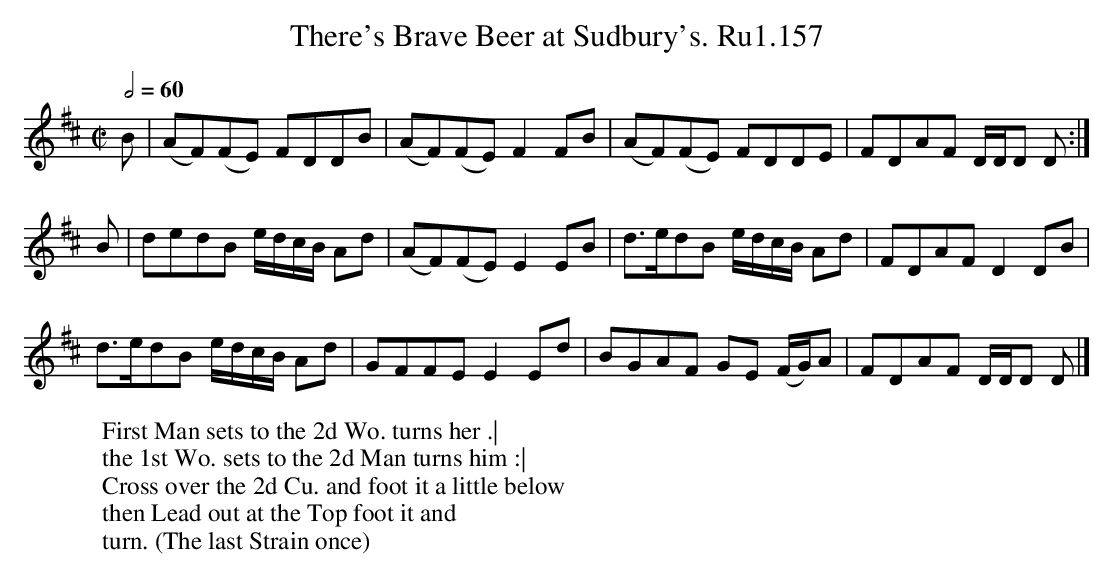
X:1
T:There's Brave Beer at Sudbury's. Ru1.157
M:C|
L:1/8
W:First Man sets to the 2d Wo. turns her .|
W:the 1st Wo. sets to the 2d Man turns him :|
W:Cross over the 2d Cu. and foot it a little below
W:then Lead out at the Top foot it and
W:turn. (The last Strain once)
Q:2/4=60
K:D
B | (AF)(FE) FDDB | (AF)(FE) F2FB | (AF)(FE) FDDE | FDAF D/D/D D :|
B | dedB e/d/c/B/ Ad | (AF)(FE) E2EB | d>edB e/d/c/B/ Ad | FDAF D2DB |
d>edB e/d/c/B/ Ad | GFFE E2Ed | BGAF GE (F/G/)A | FDAF D/D/D D |]
